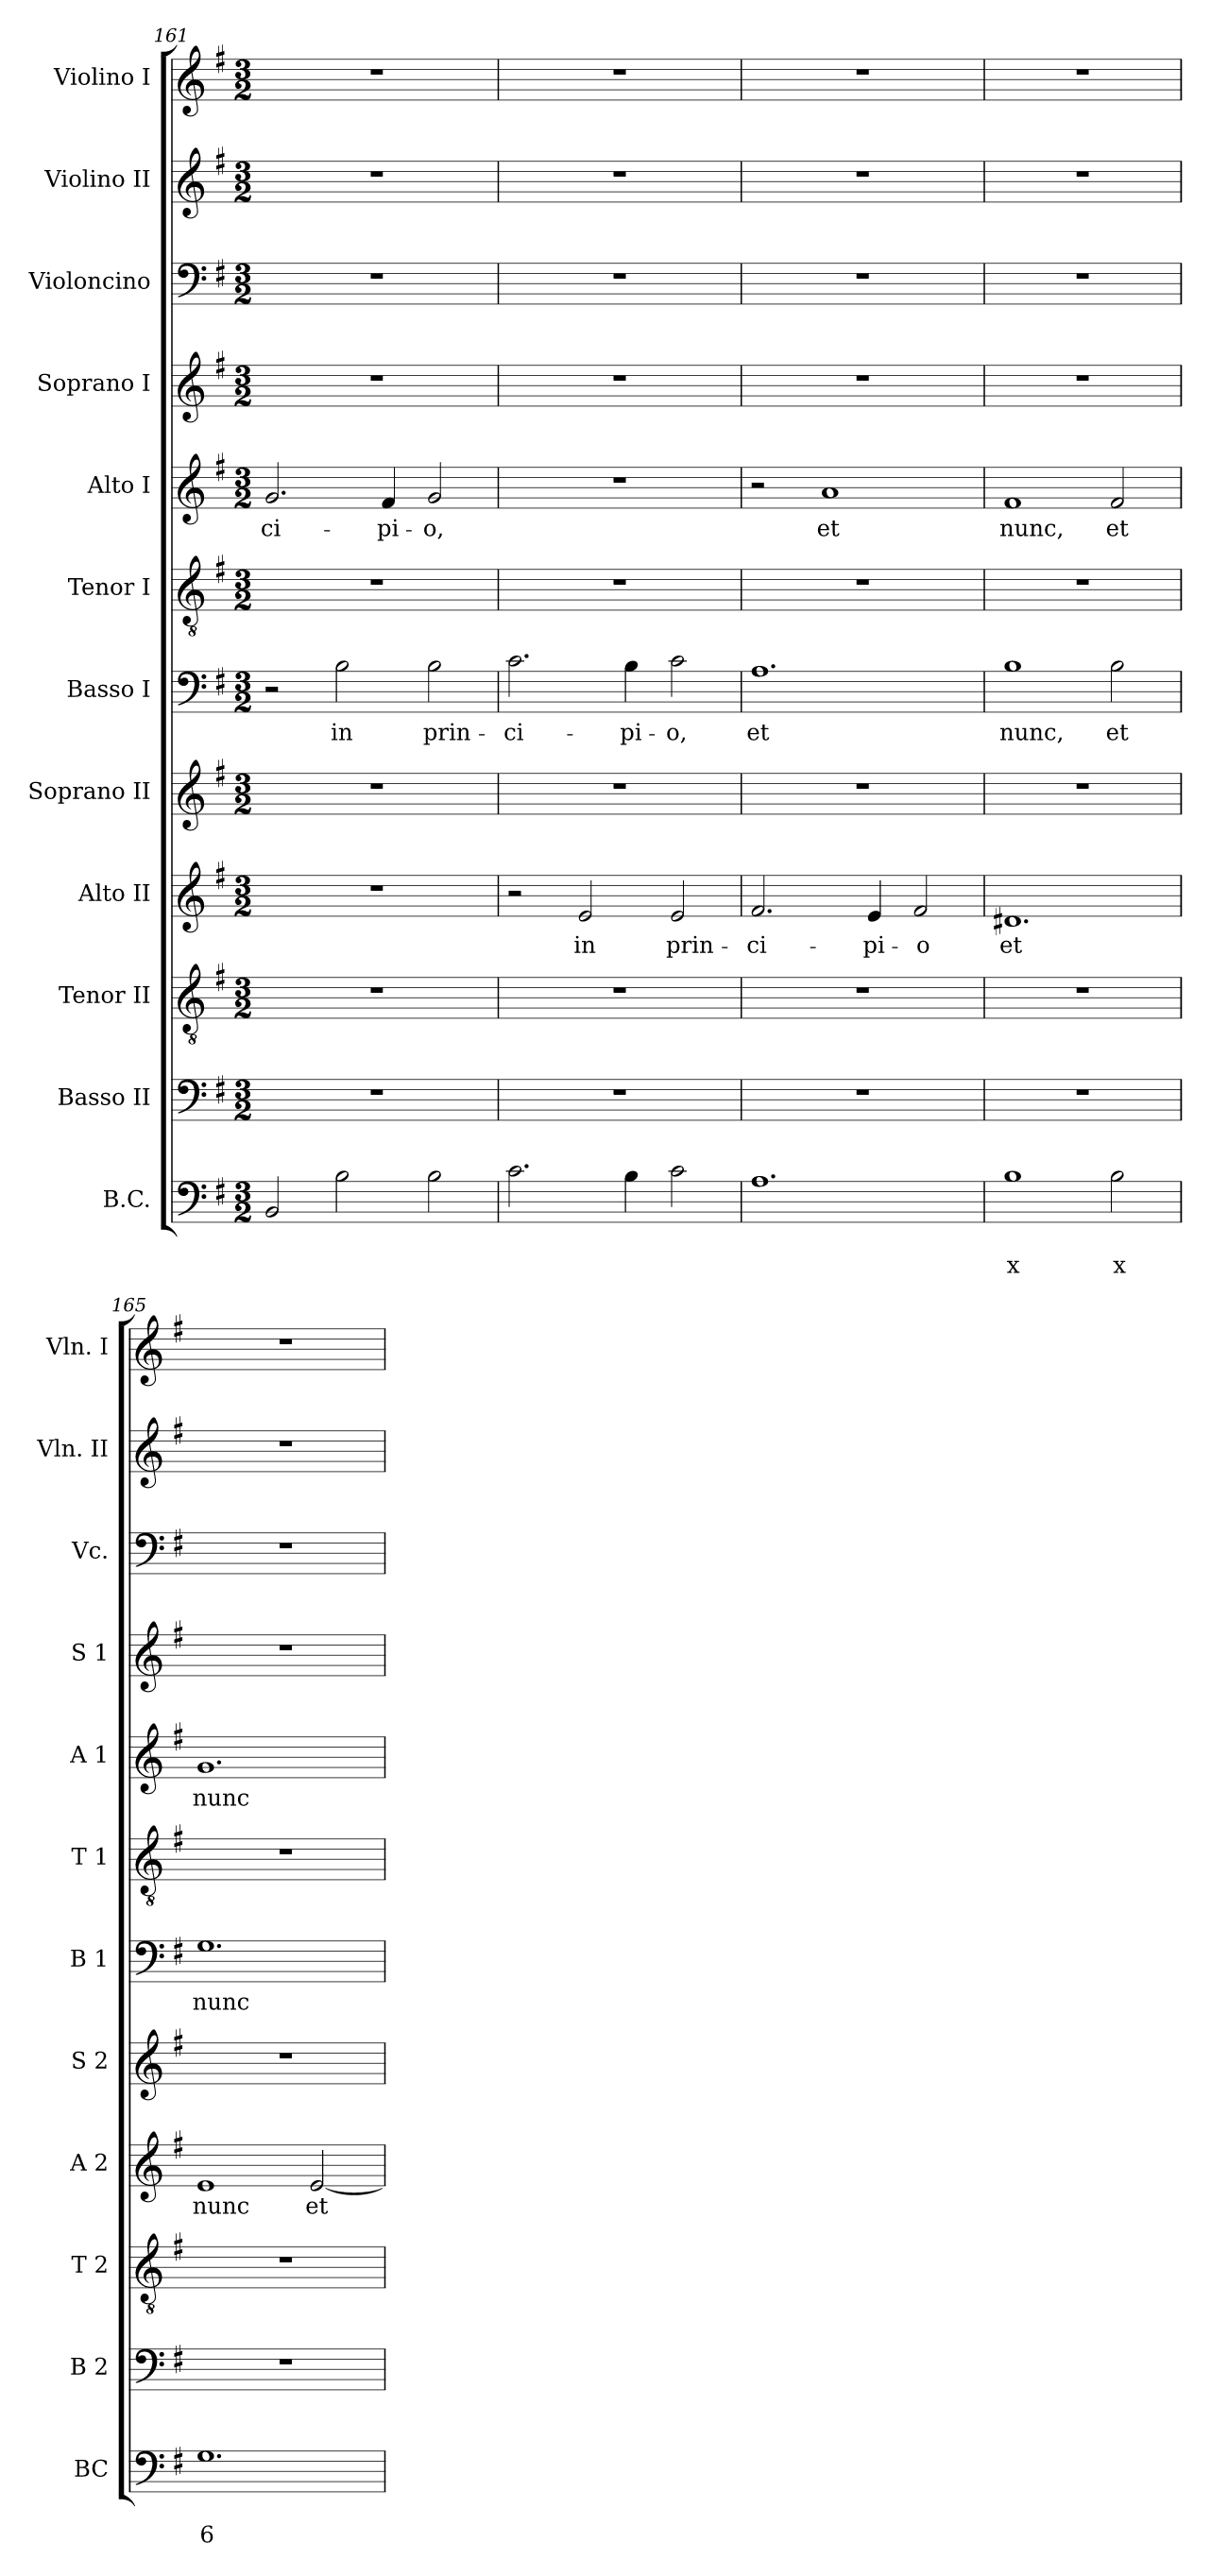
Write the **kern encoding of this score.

**kern	**text	**text	**kern	**kern	**kern	**text	**kern	**kern	**text	**kern	**kern	**text	**kern	**kern	**kern	**kern
*part12	*part12	*part12	*part11	*part10	*part9	*part9	*part8	*part7	*part7	*part6	*part5	*part5	*part4	*part3	*part2	*part1
*staff12	*staff12	*staff12	*staff11	*staff10	*staff9	*staff9	*staff8	*staff7	*staff7	*staff6	*staff5	*staff5	*staff4	*staff3	*staff2	*staff1
*I"B.C.	*	*	*I"Basso II	*I"Tenor II	*I"Alto II	*	*I"Soprano II	*I"Basso I	*	*I"Tenor I	*I"Alto I	*	*I"Soprano I	*I"Violoncino	*I"Violino II	*I"Violino I
*I'BC	*	*	*I'B 2	*I'T 2	*I'A 2	*	*I'S 2	*I'B 1	*	*I'T 1	*I'A 1	*	*I'S 1	*I'Vc.	*I'Vln. II	*I'Vln. I
!!LO:PB:g=z
*clefF4	*	*	*clefF4	*clefGv2	*clefG2	*	*clefG2	*clefF4	*	*clefGv2	*clefG2	*	*clefG2	*clefF4	*clefG2	*clefG2
*k[f#]	*	*	*k[f#]	*k[f#]	*k[f#]	*	*k[f#]	*k[f#]	*	*k[f#]	*k[f#]	*	*k[f#]	*k[f#]	*k[f#]	*k[f#]
*G:	*	*	*G:	*G:	*G:	*	*G:	*G:	*	*G:	*G:	*	*G:	*G:	*G:	*G:
*M3/2	*	*	*M3/2	*M3/2	*M3/2	*	*M3/2	*M3/2	*	*M3/2	*M3/2	*	*M3/2	*M3/2	*M3/2	*M3/2
=161	=161	=161	=161	=161	=161	=161	=161	=161	=161	=161	=161	=161	=161	=161	=161	=161
!	!	!	!	!	!	!	!	!	!	!	!	!LO:LY:b	!	!	!	!
2BB/	.	.	1.r	1.r	1.r	.	1.r	2r	.	1.r	2.g/	-ci-	1.r	1.r	1.r	1.r
!	!	!	!	!	!	!	!	!	!LO:LY:b	!	!	!	!	!	!	!
2B\	.	.	.	.	.	.	.	2B\	in	.	.	.	.	.	.	.
!	!	!	!	!	!	!	!	!	!	!	!	!LO:LY:b	!	!	!	!
.	.	.	.	.	.	.	.	.	.	.	4f#/	-pi-	.	.	.	.
!	!	!	!	!	!	!	!	!	!LO:LY:b	!	!	!LO:LY:b	!	!	!	!
2B\	.	.	.	.	.	.	.	2B\	prin-	.	2g/	-o,	.	.	.	.
=162	=162	=162	=162	=162	=162	=162	=162	=162	=162	=162	=162	=162	=162	=162	=162	=162
!	!	!	!	!	!	!	!	!	!LO:LY:b	!	!	!	!	!	!	!
2.c\	.	.	1.r	1.r	2r	.	1.r	2.c\	-ci-	1.r	1.r	.	1.r	1.r	1.r	1.r
!	!	!	!	!	!	!LO:LY:b	!	!	!	!	!	!	!	!	!	!
.	.	.	.	.	2e/	in	.	.	.	.	.	.	.	.	.	.
!	!	!	!	!	!	!	!	!	!LO:LY:b	!	!	!	!	!	!	!
4B\	.	.	.	.	.	.	.	4B\	-pi-	.	.	.	.	.	.	.
!	!	!	!	!	!	!LO:LY:b	!	!	!LO:LY:b	!	!	!	!	!	!	!
2c\	.	.	.	.	2e/	prin-	.	2c\	-o,	.	.	.	.	.	.	.
=163	=163	=163	=163	=163	=163	=163	=163	=163	=163	=163	=163	=163	=163	=163	=163	=163
!	!	!	!	!	!	!LO:LY:b	!	!	!LO:LY:b	!	!	!	!	!	!	!
1.A	.	.	1.r	1.r	2.f#/	-ci-	1.r	1.A	et	1.r	2r	.	1.r	1.r	1.r	1.r
!	!	!	!	!	!	!	!	!	!	!	!	!LO:LY:b	!	!	!	!
.	.	.	.	.	.	.	.	.	.	.	1a	et	.	.	.	.
!	!	!	!	!	!	!LO:LY:b	!	!	!	!	!	!	!	!	!	!
.	.	.	.	.	4e/	-pi-	.	.	.	.	.	.	.	.	.	.
!	!	!	!	!	!	!LO:LY:b	!	!	!	!	!	!	!	!	!	!
.	.	.	.	.	2f#/	-o	.	.	.	.	.	.	.	.	.	.
=164	=164	=164	=164	=164	=164	=164	=164	=164	=164	=164	=164	=164	=164	=164	=164	=164
!	!	!LO:LY:b	!	!	!	!LO:LY:b	!	!	!LO:LY:b	!	!	!LO:LY:b	!	!	!	!
1B	.	x	1.r	1.r	1.d#X	et	1.r	1B	nunc,	1.r	1f#	nunc,	1.r	1.r	1.r	1.r
!	!	!LO:LY:b	!	!	!	!	!	!	!LO:LY:b	!	!	!LO:LY:b	!	!	!	!
2B\	.	x	.	.	.	.	.	2B\	et	.	2f#/	et	.	.	.	.
=165	=165	=165	=165	=165	=165	=165	=165	=165	=165	=165	=165	=165	=165	=165	=165	=165
!	!	!LO:LY:b	!	!	!	!LO:LY:b	!	!	!LO:LY:b	!	!	!LO:LY:b	!	!	!	!
1.G	.	6	1.r	1.r	1e	nunc	1.r	1.G	nunc	1.r	1.g	nunc	1.r	1.r	1.r	1.r
!	!	!	!	!	!	!LO:LY:b	!	!	!	!	!	!	!	!	!	!
.	.	.	.	.	[2e/	et	.	.	.	.	.	.	.	.	.	.
=	=	=	=	=	=	=	=	=	=	=	=	=	=	=	=	=
*-	*-	*-	*-	*-	*-	*-	*-	*-	*-	*-	*-	*-	*-	*-	*-	*-
